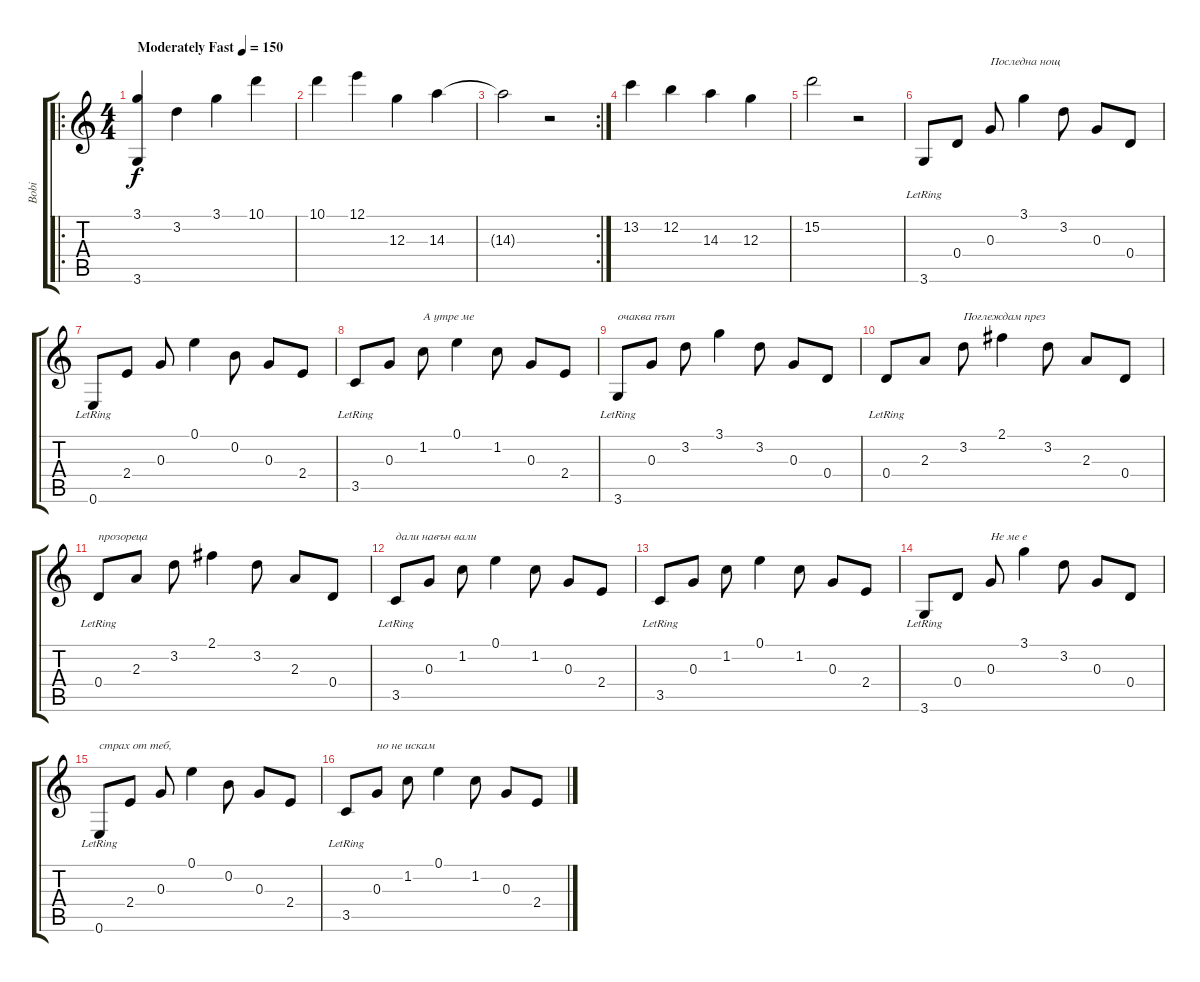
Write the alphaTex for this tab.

\track ("Bobi" "Bobi") {instrument acousticguitarsteel}
\staff {score tabs}
\tuning (E4 B3 G3 D3 A2 E2) {hide}
\ro
\ts (4 4)
\tempo (150 "Moderately Fast")
\clef g2
\ks c
(3.1 3.6).4{dy f instrument acousticguitarsteel} 3.2.4 3.1.4 10.1.4 |
10.1.4 12.1.4 12.3.4 14.3.4 |
\rc 2
14.3{t}.2 r.2 |
13.2.4 12.2.4 14.3.4 12.3.4 |
15.2.2 r.2 |
3.6{lr}.8 0.4.8 0.3.8{txt "Последна нощ"} 3.1.4 3.2.8 0.3.8 0.4.8 |
0.6{lr}.8 2.4.8 0.3.8 0.1.4 0.2.8 0.3.8 2.4.8 |
3.5{lr}.8 0.3.8 1.2.8{txt "А утре ме"} 0.1.4 1.2.8 0.3.8 2.4.8 |
3.6{lr}.8{txt "очаква път"} 0.3.8 3.2.8 3.1.4 3.2.8 0.3.8 0.4.8 |
0.4{lr}.8 2.3.8 3.2.8{txt "Поглеждам през"} 2.1.4 3.2.8 2.3.8 0.4.8 |
0.4{lr}.8{txt "прозореца"} 2.3.8 3.2.8 2.1.4 3.2.8 2.3.8 0.4.8 |
3.5{lr}.8{txt "дали навън вали"} 0.3.8 1.2.8 0.1.4 1.2.8 0.3.8 2.4.8 |
3.5{lr}.8 0.3.8 1.2.8 0.1.4 1.2.8 0.3.8 2.4.8 |
3.6{lr}.8 0.4.8 0.3.8{txt "Не ме е"} 3.1.4 3.2.8 0.3.8 0.4.8 |
0.6{lr}.8{txt "страх от теб, "} 2.4.8 0.3.8 0.1.4 0.2.8 0.3.8 2.4.8 |
3.5{lr}.8 0.3.8{txt "но не искам "} 1.2.8 0.1.4 1.2.8 0.3.8 2.4.8
